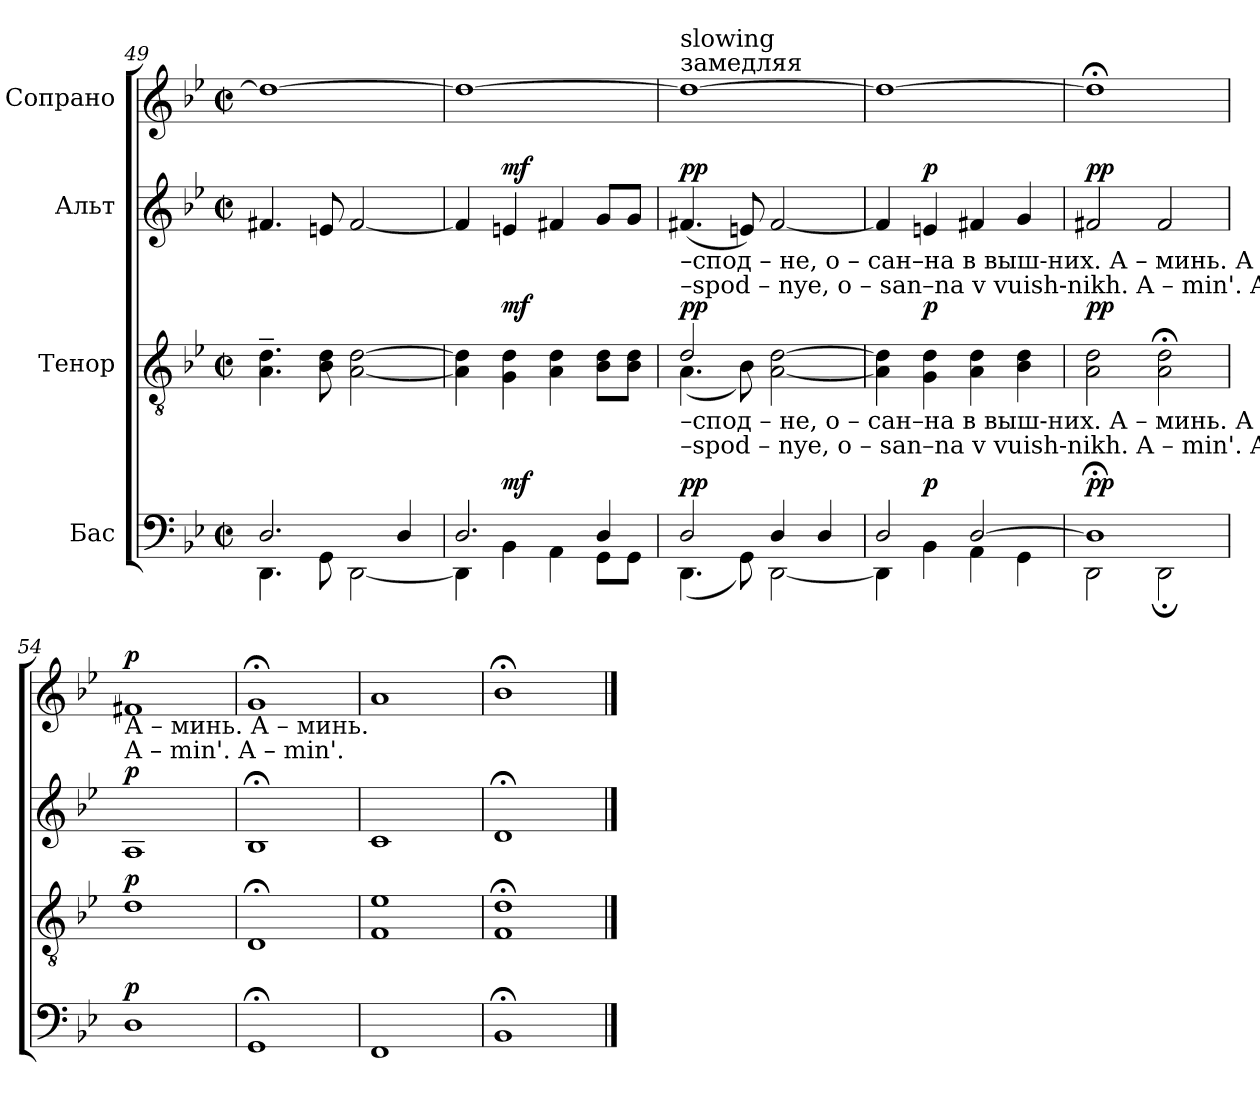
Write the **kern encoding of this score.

**kern	**dynam	**kern	**dynam	**kern	**dynam	**kern	**dynam
*part4	*part4	*part3	*part3	*part2	*part2	*part1	*part1
*staff4	*staff4	*staff3	*staff3	*staff2	*staff2	*staff1	*staff1
*I"Бас	*	*I"Тенор	*	*I"Альт	*	*I"Сопрано	*
*clefF4	*	*clefGv2	*	*clefG2	*	*clefG2	*
*k[b-e-]	*	*k[b-e-]	*	*k[b-e-]	*	*k[b-e-]	*
*M2/2	*	*M2/2	*	*M2/2	*	*M2/2	*
*met(c|)	*	*met(c|)	*	*met(c|)	*	*met(c|)	*
=49	=49	=49	=49	=49	=49	=49	=49
*^	*	*	*	*	*	*	*
2.D/	4.DD\	.	4.A\~ 4.d\~	.	4.f#X/	.	1dd_	.
.	8GG\	.	8B-\ 8d\	.	8en/	.	.	.
.	[2DD\	.	[2A\ [2d\	.	[2f#/	.	.	.
4D/	.	.	.	.	.	.	.	.
=50	=50	=50	=50	=50	=50	=50	=50	=50
2.D/	4DD\]	.	4A\] 4d\]	.	4f#/]	.	1dd_	.
!	!	!LO:DY:a	!	!LO:DY:a	!	!LO:DY:a	!	!
.	4BB-\	mf	4G\ 4d\	mf	4en/	mf	.	.
.	4AA\	.	4A\ 4d\	.	4f#X/	.	.	.
4D/	8GG\L	.	8B-\ 8d\L	.	8g/L	.	.	.
.	8GG\J	.	8B-\ 8d\J	.	8g/J	.	.	.
!!LO:LB:g=z
=51	=51	=51	=51	=51	=51	=51	=51	=51
*	*	*	*	*	*	*	*MM100	*
*	*	*	*^	*	*	*	*	*
!	!	!	!	!	!	!	!	!LO:TX:a:t=замедляя	!
!	!	!	!	!	!	!	!	!LO:TX:a:t=slowing	!
!	!	!	!	!	!	!LO:TX:b:t=–спод  –  не,                   о – сан–на в выш-них.   А  – минь.  А –  минь.	!	!	!
!	!	!	!	!	!	!LO:TX:b:t=–spod   – nye,                 o  – san–na v vuish-nikh.  A  –  min'.    A –  min'.	!	!	!
!	!	!	!LO:TX:b:t=–спод  –  не,                   о – сан–на в выш-них.   А  – минь.  А –  минь.	!	!	!	!	!	!
!	!	!	!LO:TX:b:t=–spod   – nye,                 o  – san–na v vuish-nikh.  A  –  min'.    A –  min'.	!	!	!	!	!	!
!	!	!LO:DY:a	!	!	!LO:DY:a	!	!LO:DY:a	!	!
2D/	(4.DD\	pp	2d/	(4.A\	pp	(4.f#X/	pp	1dd_	.
.	8GG\)	.	.	8B-\)	.	8en/)	.	.	.
4D/	[2DD\	.	[2A\ [2d\	2ryy	.	[2f#/	.	.	.
4D/	.	.	.	.	.	.	.	.	.
*	*	*	*v	*v	*	*	*	*	*
=52	=52	=52	=52	=52	=52	=52	=52	=52
*	*	*	*	*	*	*	*MM90	*
2D/	4DD\]	.	4A\] 4d\]	.	4f#/]	.	1dd_	.
!	!	!LO:DY:a	!	!LO:DY:a	!	!LO:DY:a	!	!
.	4BB-\	p	4G\ 4d\	p	4en/	p	.	.
[2D/	4AA\	.	4A\ 4d\	.	4f#X/	.	.	.
.	4GG\	.	4B-\ 4d\	.	4g/	.	.	.
=53	=53	=53	=53	=53	=53	=53	=53	=53
*	*	*	*	*	*	*	*MM80	*
!	!	!LO:DY:a	!	!LO:DY:a	!	!LO:DY:a	!	!
1D;<]	2DD\	pp	2A\ 2d\	pp	2f#X/	pp	1dd;<]	.
.	2DD;\	.	2A\;< 2d\;<	.	2f#/	.	.	.
=54	=54	=54	=54	=54	=54	=54	=54	=54
!	!	!	!	!	!	!	!LO:TX:b:t=А  – минь. А  – минь.	!
!	!	!	!	!	!	!	!LO:TX:b:t=A  –  min'.   A  –  min'.	!
!	!	!LO:DY:a	!	!LO:DY:a	!	!LO:DY:a	!	!LO:DY:a
*v	*v	*	*	*	*	*	*	*
1D	p	1d	p	1A	p	1f#X	p
=55	=55	=55	=55	=55	=55	=55	=55
1GG;<	.	1D;<	.	1B-;<	.	1g;<	.
=56	=56	=56	=56	=56	=56	=56	=56
1FF	.	1F 1e-	.	1c	.	1a	.
=57	=57	=57	=57	=57	=57	=57	=57
1BB-;<	.	1F;< 1d;<	.	1d;<	.	1b-;<	.
==	==	==	==	==	==	==	==
*-	*-	*-	*-	*-	*-	*-	*-
